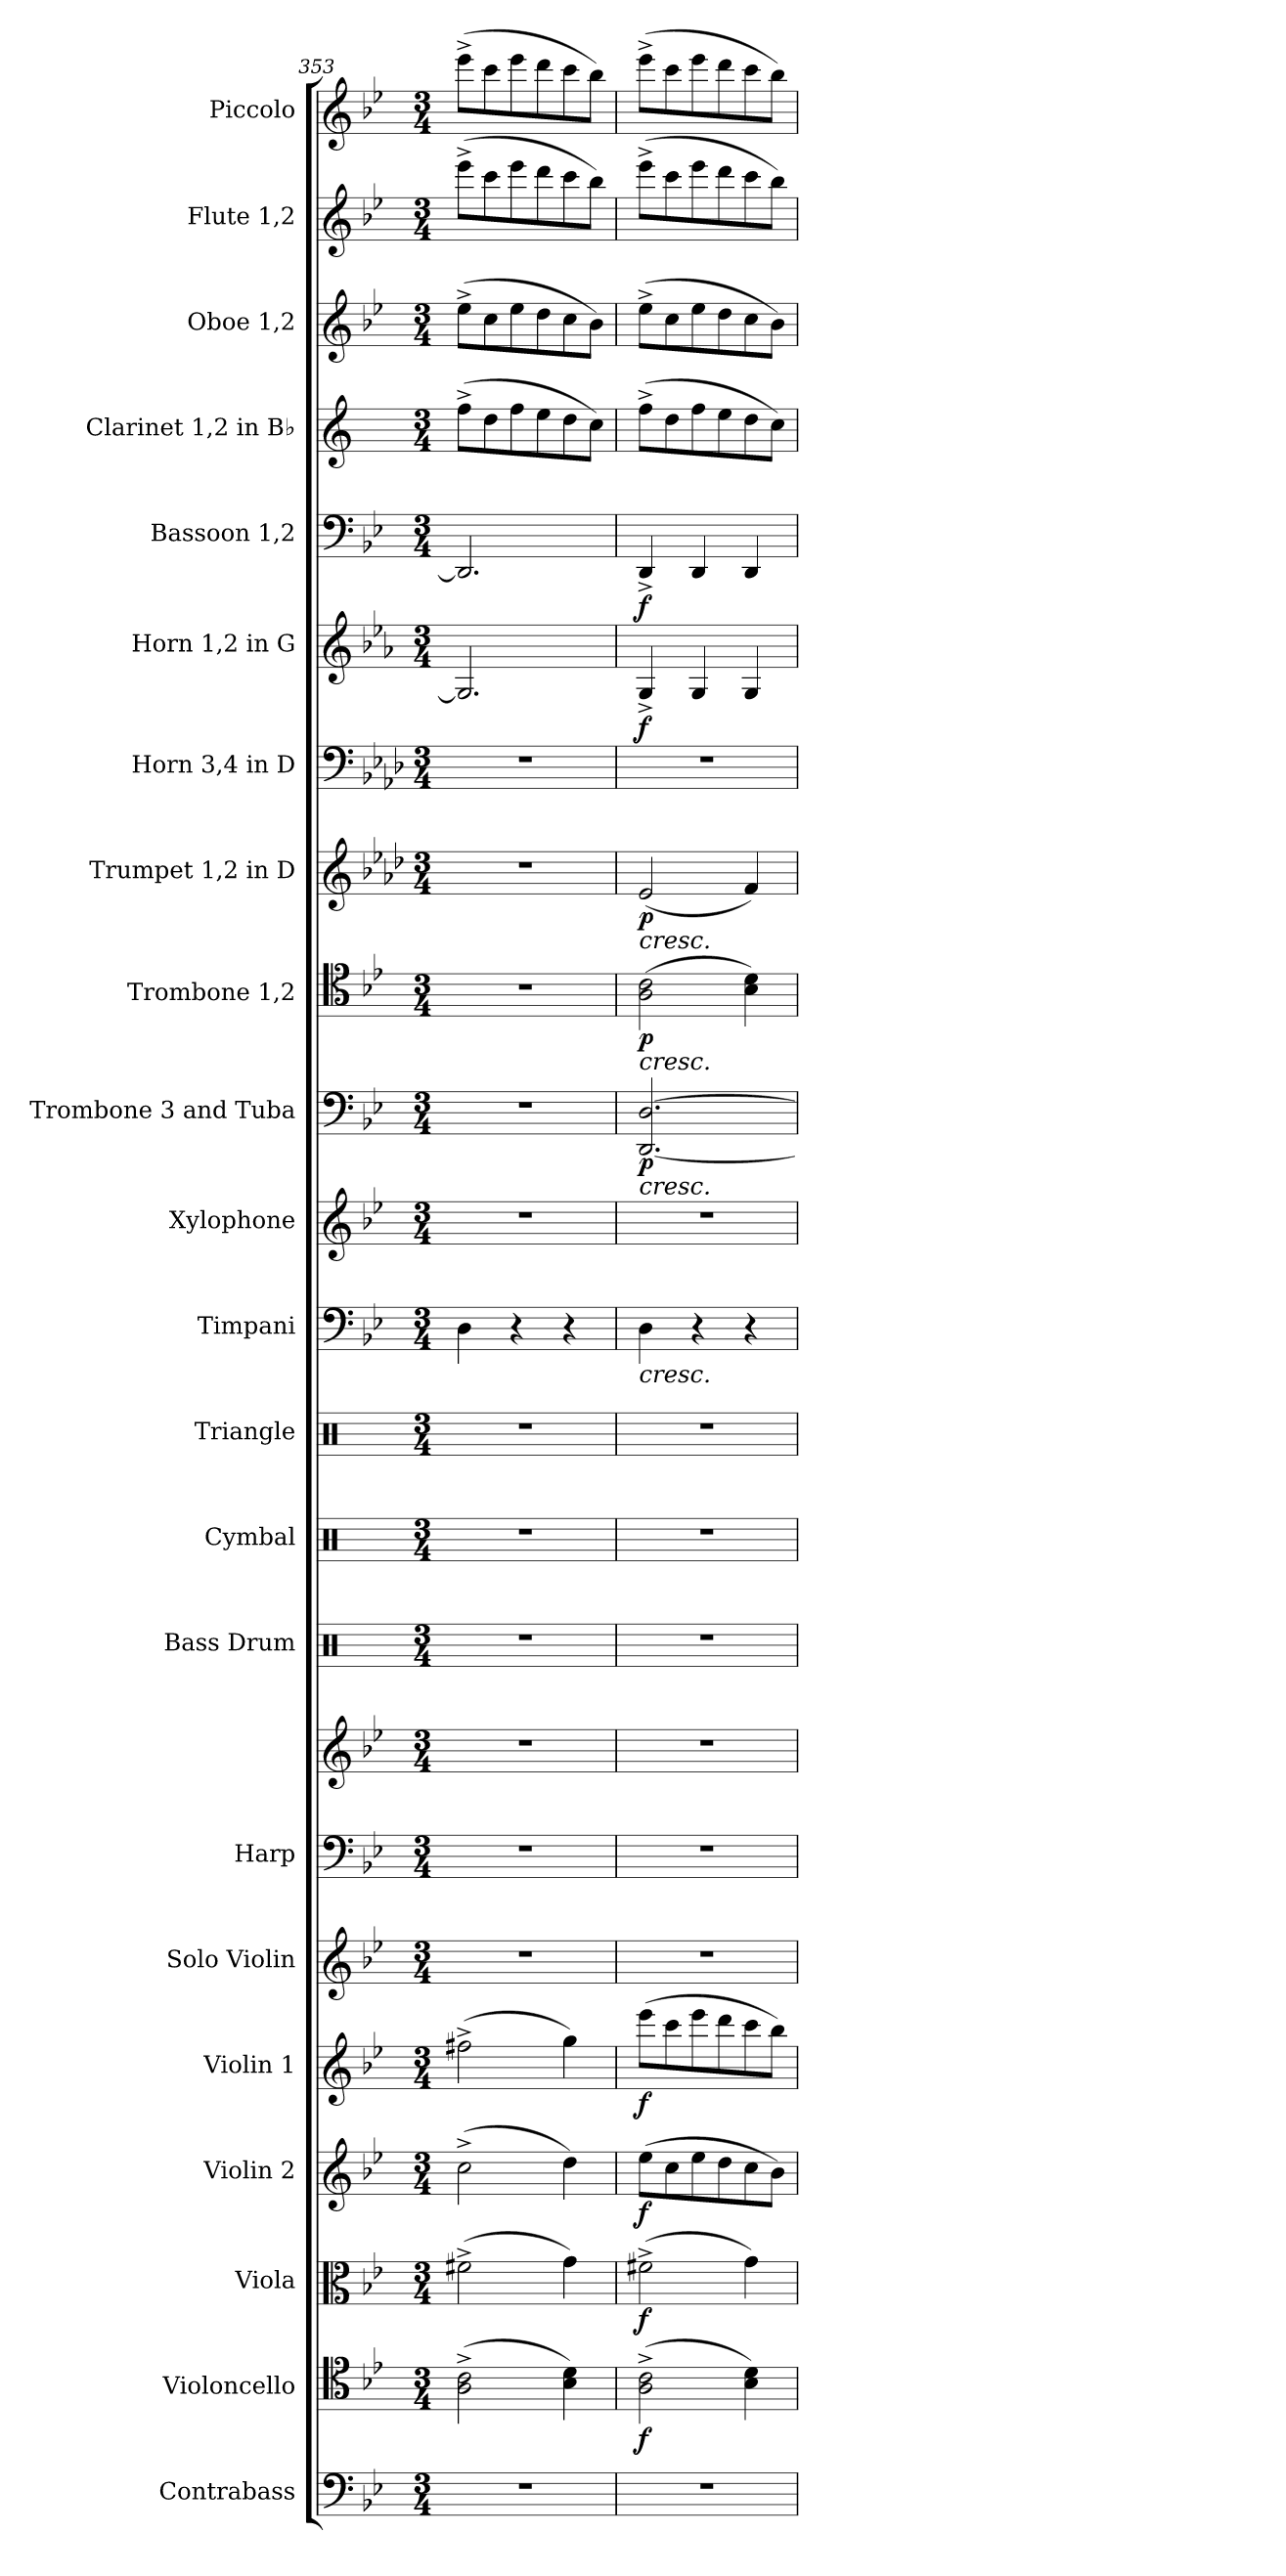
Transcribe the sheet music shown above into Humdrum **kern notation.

**kern	**kern	**dynam	**kern	**dynam	**kern	**dynam	**kern	**dynam	**kern	**kern	**kern	**kern	**kern	**kern	**kern	**kern	**kern	**dynam	**kern	**dynam	**kern	**dynam	**kern	**kern	**dynam	**kern	**dynam	**kern	**kern	**kern	**kern
*part22	*part21	*part21	*part20	*part20	*part19	*part19	*part18	*part18	*part17	*part16	*part16	*part15	*part14	*part13	*part12	*part11	*part10	*part10	*part9	*part9	*part8	*part8	*part7	*part6	*part6	*part5	*part5	*part4	*part3	*part2	*part1
*staff23	*staff22	*staff22	*staff21	*staff21	*staff20	*staff20	*staff19	*staff19	*staff18	*staff17	*staff16	*staff15	*staff14	*staff13	*staff12	*staff11	*staff10	*staff10	*staff9	*staff9	*staff8	*staff8	*staff7	*staff6	*staff6	*staff5	*staff5	*staff4	*staff3	*staff2	*staff1
*I"Contrabass	*I"Violoncello	*	*I"Viola	*	*I"Violin 2	*	*I"Violin 1	*	*I"Solo Violin	*I"Harp	*	*I"Bass Drum	*I"Cymbal	*I"Triangle	*I"Timpani	*I"Xylophone	*I"Trombone 3 and Tuba	*	*I"Trombone 1,2	*	*I"Trumpet 1,2 in D	*	*I"Horn 3,4 in D	*I"Horn 1,2 in G	*	*I"Bassoon 1,2	*	*I"Clarinet 1,2 in B♭	*I"Oboe 1,2	*I"Flute 1,2	*I"Piccolo
*I'Cb.	*I'Vc.	*	*I'Vla.	*	*I'Vln. 2	*	*I'Vln. 1	*	*I'Solo Vln.	*I'Hrp.	*	*I'B.D	*I'Cym.	*I'Trgl.	*I'Timp.	*I'Xyl.	*I'Tbn. 3 and Tba.	*	*I'Tbn. 1,2	*	*I'Tpt. 1,2 in D	*	*I'Hn. 3,4 in D	*I'Hn. 1,2 in G	*	*I'Bsn. 1,2	*	*I'Cl. 1,2 in B♭	*I'Ob. 1,2	*I'Fl. 1,2	*I'Picc.
*clefF4	*clefC4	*	*clefC3	*	*clefG2	*	*clefG2	*	*clefG2	*clefF4	*clefG2	*clefX	*clefX	*clefX	*clefF4	*clefG2	*clefF4	*	*clefC4	*	*clefG2	*	*clefF4	*clefG2	*	*clefF4	*	*clefG2	*clefG2	*clefG2	*clefG2
*ITrd7c12	*	*	*	*	*	*	*	*	*	*	*	*	*	*	*	*ITrd-7c-12	*	*	*	*	*ITrd-1c-2	*	*ITrd6c10	*ITrd3c5	*	*	*	*ITrd1c2	*	*	*ITrd-7c-12
*k[b-e-]	*k[b-e-]	*	*k[b-e-]	*	*k[b-e-]	*	*k[b-e-]	*	*k[b-e-]	*k[b-e-]	*k[b-e-]	*k[]	*k[]	*k[]	*k[b-e-]	*k[b-e-]	*k[b-e-]	*	*k[b-e-]	*	*k[b-e-]	*	*k[b-e-]	*k[b-e-]	*	*k[b-e-]	*	*k[b-e-]	*k[b-e-]	*k[b-e-]	*k[b-e-]
*M3/4	*M3/4	*	*M3/4	*	*M3/4	*	*M3/4	*	*M3/4	*M3/4	*M3/4	*M3/4	*M3/4	*M3/4	*M3/4	*M3/4	*M3/4	*	*M3/4	*	*M3/4	*	*M3/4	*M3/4	*	*M3/4	*	*M3/4	*M3/4	*M3/4	*M3/4
=353	=353	=353	=353	=353	=353	=353	=353	=353	=353	=353	=353	=353	=353	=353	=353	=353	=353	=353	=353	=353	=353	=353	=353	=353	=353	=353	=353	=353	=353	=353	=353
2.r	(>2A\^ 2c\^	.	(>2f#X^\	.	(>2cc^\	.	(>2ff#X^\	.	2.r	2.r	2.r	2.r	2.r	2.r	4D\	2.r	2.r	.	2.r	.	2.r	.	2.r	2.D/]	.	2.DD/]	.	(>8ee-^\L	(>8ee-^\L	(>8eee-^\L	(>8eeee-^\L
.	.	.	.	.	.	.	.	.	.	.	.	.	.	.	.	.	.	.	.	.	.	.	.	.	.	.	.	8cc\	8cc\	8ccc\	8cccc\
.	.	.	.	.	.	.	.	.	.	.	.	.	.	.	4r	.	.	.	.	.	.	.	.	.	.	.	.	8ee-\	8ee-\	8eee-\	8eeee-\
.	.	.	.	.	.	.	.	.	.	.	.	.	.	.	.	.	.	.	.	.	.	.	.	.	.	.	.	8dd\	8dd\	8ddd\	8dddd\
.	4B-\ 4d\)	.	4g\)	.	4dd\)	.	4gg\)	.	.	.	.	.	.	.	4r	.	.	.	.	.	.	.	.	.	.	.	.	8cc\	8cc\	8ccc\	8cccc\
.	.	.	.	.	.	.	.	.	.	.	.	.	.	.	.	.	.	.	.	.	.	.	.	.	.	.	.	8b-\J)	8b-\J)	8bb-\J)	8bbb-\J)
=354	=354	=354	=354	=354	=354	=354	=354	=354	=354	=354	=354	=354	=354	=354	=354	=354	=354	=354	=354	=354	=354	=354	=354	=354	=354	=354	=354	=354	=354	=354	=354
!	!	!	!	!	!	!	!	!	!	!	!	!	!	!	!	!	!	!	!	!	!LO:TX:b:i:t=cresc.	!	!	!	!	!	!	!	!	!	!
!	!	!	!	!	!	!	!	!	!	!	!	!	!	!	!	!	!	!	!LO:TX:b:i:t=cresc.	!	!	!	!	!	!	!	!	!	!	!	!
!	!	!	!	!	!	!	!	!	!	!	!	!	!	!	!	!	!LO:TX:b:i:t=cresc.	!	!	!	!	!	!	!	!	!	!	!	!	!	!
!	!	!	!	!	!	!	!	!	!	!	!	!	!	!	!LO:TX:b:i:t=cresc.	!	!	!	!	!	!	!	!	!	!	!	!	!	!	!	!
!	!	!LO:DY:b	!	!LO:DY:b	!	!LO:DY:b	!	!LO:DY:b	!	!	!	!	!	!	!	!	!	!LO:DY:b	!	!LO:DY:b	!	!LO:DY:b	!	!	!LO:DY:b	!	!LO:DY:b	!	!	!	!
2.r	(>2A\^ 2c\^	f	(>2f#X^\	f	(>8ee-\L	f	(>8eee-\L	f	2.r	2.r	2.r	2.r	2.r	2.r	4D\	2.r	[2.DD/ [2.D/	p	(>2A\ 2c\	p	(<2f/	p	2.r	4D^/	f	4DD^/	f	(>8ee-^\L	(>8ee-^\L	(>8eee-^\L	(>8eeee-^\L
.	.	.	.	.	8cc\	.	8ccc\	.	.	.	.	.	.	.	.	.	.	.	.	.	.	.	.	.	.	.	.	8cc\	8cc\	8ccc\	8cccc\
.	.	.	.	.	8ee-\	.	8eee-\	.	.	.	.	.	.	.	4r	.	.	.	.	.	.	.	.	4D/	.	4DD/	.	8ee-\	8ee-\	8eee-\	8eeee-\
.	.	.	.	.	8dd\	.	8ddd\	.	.	.	.	.	.	.	.	.	.	.	.	.	.	.	.	.	.	.	.	8dd\	8dd\	8ddd\	8dddd\
.	4B-\ 4d\)	.	4g\)	.	8cc\	.	8ccc\	.	.	.	.	.	.	.	4r	.	.	.	4B-\ 4d\)	.	4g/)	.	.	4D/	.	4DD/	.	8cc\	8cc\	8ccc\	8cccc\
.	.	.	.	.	8b-\J)	.	8bb-\J)	.	.	.	.	.	.	.	.	.	.	.	.	.	.	.	.	.	.	.	.	8b-\J)	8b-\J)	8bb-\J)	8bbb-\J)
=	=	=	=	=	=	=	=	=	=	=	=	=	=	=	=	=	=	=	=	=	=	=	=	=	=	=	=	=	=	=	=
*-	*-	*-	*-	*-	*-	*-	*-	*-	*-	*-	*-	*-	*-	*-	*-	*-	*-	*-	*-	*-	*-	*-	*-	*-	*-	*-	*-	*-	*-	*-	*-
